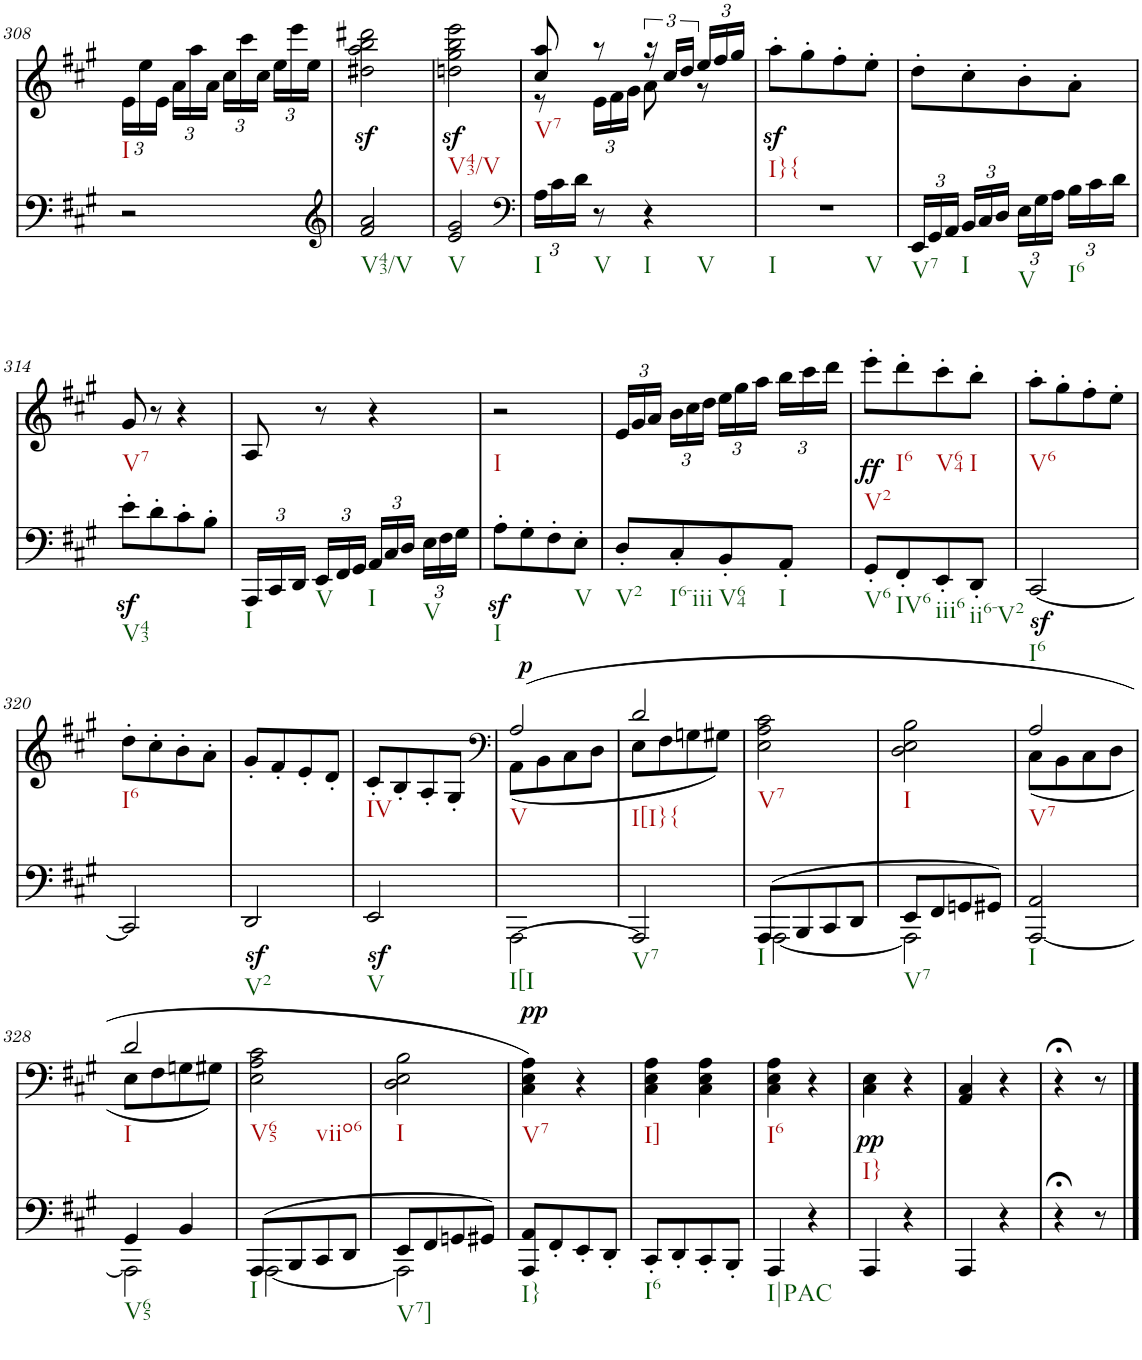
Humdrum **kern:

**kern	**kern	**dynam
*part2	*part1	*part1
*staff2	*staff1	*staff1
*I"piano	*I"piano	*
*I'Pno	*I'Pno	*
!!LO:PB:g=z
*clefF4	*clefG2	*
*k[f#c#g#]	*k[f#c#g#]	*
*M2/4	*M2/4	*
*	*Xbrackettup	*
=308	=308	=308
2r	24e\LL	.
.	24ee\	.
.	24e\JJ	.
.	24a\LL	.
.	24aa\	.
.	24a\JJ	.
.	24cc#\LL	.
.	24ccc#\	.
.	24cc#\JJ	.
.	24ee\LL	.
.	24eee\	.
.	24ee\JJ	.
=309	=309	=309
*clefG2	*	*
2f#/ 2a/	2dd#X\z< 2aa\z< 2bb\z< 2ddd#X\z<	.
=310	=310	=310
2e/ 2g#/	2ddn\z< 2gg#\z< 2bb\z< 2eee\z<	.
=311	=311	=311
*clefF4	*	*
*Xbrackettup	*	*
*	*^	*
24A\LL	8cc#/ 8aa/	8r	.
24c#\	.	.	.
24d\JJ	.	.	.
8r	8r	24e\LL	.
.	.	24f#\	.
.	.	24g#\JJ	.
*	*brackettup	*	*
4r	24r	8a\	.
.	24cc#/LL	.	.
.	24dd/JJ	.	.
*	*Xbrackettup	*	*
.	24ee/LL	8r	.
.	24ff#/	.	.
.	24gg#/JJ	.	.
*	*v	*v	*
=312	=312	=312
2r	8aaz<'\L	.
.	8gg#'\	.
.	8ff#'\	.
.	8ee'\J	.
=313	=313	=313
24EE/LL	8dd'\L	.
24GG#/	.	.
24AA/JJ	.	.
24BB/LL	8cc#'\	.
24C#/	.	.
24D/JJ	.	.
24E\LL	8b'\	.
24G#\	.	.
24A\JJ	.	.
24B\LL	8a'\J	.
24c#\	.	.
24d\JJ	.	.
!!LO:LB:g=z
=314	=314	=314
8ez<'\L	8g#/	.
8d'\	8r	.
8c#'\	4r	.
8B'\J	.	.
=315	=315	=315
24AAA/LL	8A/	.
24CC#/	.	.
24DD/JJ	.	.
24EE/LL	8r	.
24FF#/	.	.
24GG#/JJ	.	.
24AA/LL	4r	.
24C#/	.	.
24D/JJ	.	.
24E\LL	.	.
24F#\	.	.
24G#\JJ	.	.
=316	=316	=316
8Az<'\L	2r	.
8G#'\	.	.
8F#'\	.	.
8E'\J	.	.
=317	=317	=317
8D'/L	24e/LL	.
.	24g#/	.
.	24a/JJ	.
8C#'/	24b\LL	.
.	24cc#\	.
.	24dd\JJ	.
8BB'/	24ee\LL	.
.	24gg#\	.
.	24aa\JJ	.
8AA'/J	24bb\LL	.
.	24ccc#\	.
.	24ddd\JJ	.
=318	=318	=318
!	!	!LO:DY:b
8GG#'/L	8eee'\L	ff
8FF#'/	8ddd'\	.
8EE'/	8ccc#'\	.
8DD'/J	8bb'\J	.
=319	=319	=319
[2CC#z</	8aa'\L	.
.	8gg#'\	.
.	8ff#'\	.
.	8ee'\J	.
!!LO:LB:g=z
=320	=320	=320
2CC#/]	8dd'\L	.
.	8cc#'\	.
.	8b'\	.
.	8a'\J	.
=321	=321	=321
2DDz</	8g#'/L	.
.	8f#'/	.
.	8e'/	.
.	8d'/J	.
=322	=322	=322
2EEz</	8c#'/L	.
.	8B'/	.
.	8A'/	.
.	8G#'/J	.
=323	=323	=323
*	*clefF4	*
*	*^	*
!	!	!	!LO:DY:a
[2AAA\	(2A/	(8AA\L	p
.	.	8BB\	.
.	.	8C#\	.
.	.	8D\J	.
=324	=324	=324	=324
2AAA/]	2d/	8E\L	.
.	.	8F#\	.
.	.	8Gn\	.
.	.	8G#X\J)	.
*	*v	*v	*
=325	=325	=325
*^	*	*
(8AAA/L	[2AAA\	2E\ 2A\ 2c#\	.
8BBB/	.	.	.
8CC#/	.	.	.
8DD/J	.	.	.
=326	=326	=326	=326
8EE/L	2AAA\]	2D\ 2E\ 2B\	.
8FF#/	.	.	.
8GGn/	.	.	.
8GG#X/J)	.	.	.
*v	*v	*	*
=327	=327	=327
*	*^	*
[2AAA/ 2AA/	2A/	(8C#\L	.
.	.	8BB\	.
.	.	8C#\	.
.	.	8D\J	.
!!LO:LB:g=z	!!
=328	=328	=328	=328
*^	*	*	*
4GG#/	2AAA\]	2d/	8E\L	.
.	.	.	8F#\	.
4BB/	.	.	8Gn\	.
.	.	.	8G#X\J)	.
*	*	*v	*v	*
=329	=329	=329	=329
(8AAA/L	[2AAA\	2E\ 2A\ 2c#\	.
8BBB/	.	.	.
8CC#/	.	.	.
8DD/J	.	.	.
=330	=330	=330	=330
8EE/L	2AAA\]	2D\ 2E\ 2B\	.
8FF#/	.	.	.
8GGn/	.	.	.
8GG#X/J)	.	.	.
*v	*v	*	*
=331	=331	=331
!	!	!LO:DY:a
8AAA/ 8AA/L	4C#\ 4E\ 4A\)	pp
8FF#'/	.	.
8EE'/	4r	.
8DD'/J	.	.
=332	=332	=332
8CC#'/L	4C#\ 4E\ 4A\	.
8DD'/	.	.
8CC#'/	4C#\ 4E\ 4A\	.
8BBB'/J	.	.
=333	=333	=333
4AAA/	4C#\ 4E\ 4A\	.
4r	4r	.
=334	=334	=334
!	!	!LO:DY:b
4AAA/	4C#\ 4E\	pp
4r	4r	.
=335	=335	=335
4AAA/	4AA/ 4C#/	.
4r	4r	.
=336	=336	=336
4r;<	4r;<	.
8r	8r	.
==	==	==
*-	*-	*-
